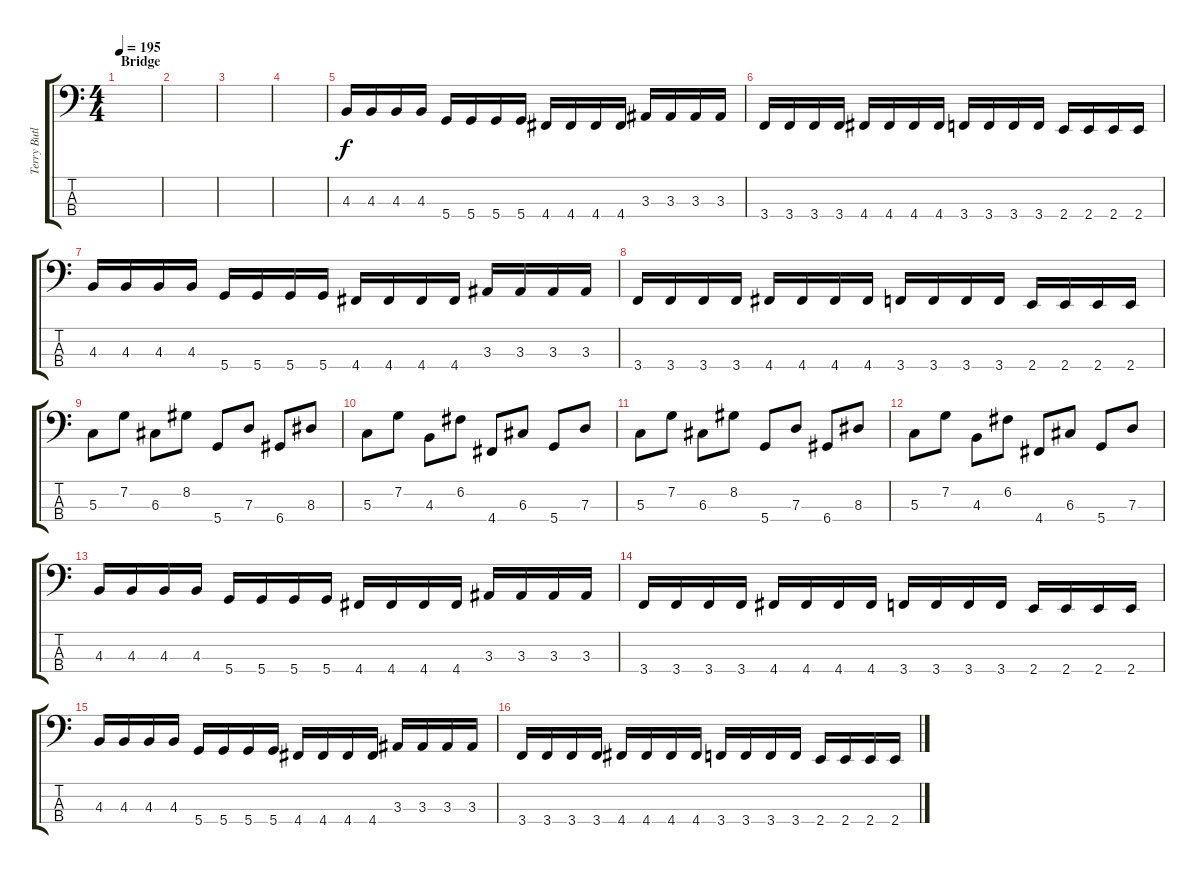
\track ("Terry Butler" "Terry Butl") {instrument electricbasspick}
\staff {score tabs}
\tuning (F2 C2 G1 D1) {hide}
\ts (4 4)
\section ("" "Bridge")
\tempo 195
\clef f4
\ks c
|
|
|
|
4.3.16 4.3.16 4.3.16 4.3.16 5.4.16 5.4.16 5.4.16 5.4.16 4.4.16 4.4.16 4.4.16 4.4.16 3.3.16 3.3.16 3.3.16 3.3.16 |
3.4.16 3.4.16 3.4.16 3.4.16 4.4.16 4.4.16 4.4.16 4.4.16 3.4.16 3.4.16 3.4.16 3.4.16 2.4.16 2.4.16 2.4.16 2.4.16 |
4.3.16 4.3.16 4.3.16 4.3.16 5.4.16 5.4.16 5.4.16 5.4.16 4.4.16 4.4.16 4.4.16 4.4.16 3.3.16 3.3.16 3.3.16 3.3.16 |
3.4.16 3.4.16 3.4.16 3.4.16 4.4.16 4.4.16 4.4.16 4.4.16 3.4.16 3.4.16 3.4.16 3.4.16 2.4.16 2.4.16 2.4.16 2.4.16 |
5.3.8 7.2.8 6.3.8 8.2.8 5.4.8 7.3.8 6.4.8 8.3.8 |
5.3.8 7.2.8 4.3.8 6.2.8 4.4.8 6.3.8 5.4.8 7.3.8 |
5.3.8 7.2.8 6.3.8 8.2.8 5.4.8 7.3.8 6.4.8 8.3.8 |
5.3.8 7.2.8 4.3.8 6.2.8 4.4.8 6.3.8 5.4.8 7.3.8 |
4.3.16 4.3.16 4.3.16 4.3.16 5.4.16 5.4.16 5.4.16 5.4.16 4.4.16 4.4.16 4.4.16 4.4.16 3.3.16 3.3.16 3.3.16 3.3.16 |
3.4.16 3.4.16 3.4.16 3.4.16 4.4.16 4.4.16 4.4.16 4.4.16 3.4.16 3.4.16 3.4.16 3.4.16 2.4.16 2.4.16 2.4.16 2.4.16 |
4.3.16 4.3.16 4.3.16 4.3.16 5.4.16 5.4.16 5.4.16 5.4.16 4.4.16 4.4.16 4.4.16 4.4.16 3.3.16 3.3.16 3.3.16 3.3.16 |
3.4.16 3.4.16 3.4.16 3.4.16 4.4.16 4.4.16 4.4.16 4.4.16 3.4.16 3.4.16 3.4.16 3.4.16 2.4.16 2.4.16 2.4.16 2.4.16
